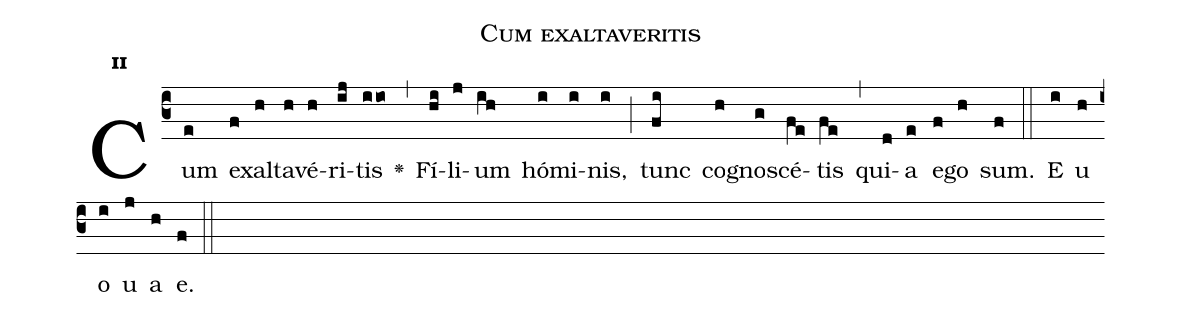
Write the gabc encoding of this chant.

name:Cum exaltaveritis;
office-part:Antiphona;
mode:2;
%%
initial-style: 1;
name: Cum exaltaveritis
book: Antiphonae & Responsoria/Tomus II, p. 97;
occasion: Hebdomada V Quadragesimae Feria III;
office-part: Laudes Ant E;
user-notes: ;
commentary: ;
annotation: 2*a;
centering-scheme: english;
fontsize: 12;
font: OFLSortsMillGoudy;
height: 11;
width: 4.5;
%%
(c3)Cum(e) ex(f)al(h)ta(h)vé(h)ri(ij)tis(iio) <v>\greheightstar</v>(,) Fí(hi)li(j)um(ih) hó(i)mi(i)nis,(i) (;) tunc(fi) co(h)gno(g)scé(fe)tis(fe) (,) qui(d)a(e) e(f)go(h) sum.(f) (::)
E(i) u(h) o(i) u(j) a(h) e.(f) (::)
